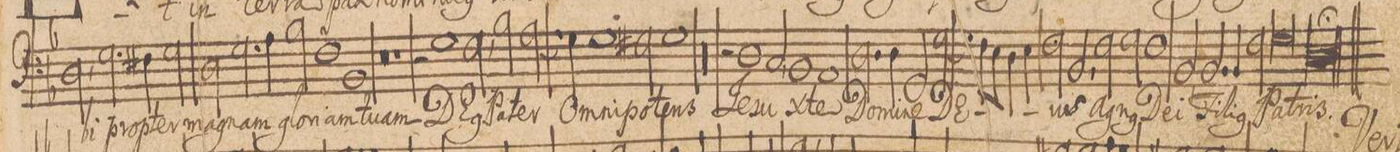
**kern	**text
*I"[Bassus]	*
*clefF4	*
*k[b-]	*
*M2/1	*
2D,\	-bi
2.G\	pro-
=13-	=13-
4F#X\	-pter
2G\	ma-
2D\	-gnam
2.G\	glo-
=14-	=14-
4A\	-ri-
2B-\	-am
1F\	tu-
=15-	=15-
1BB-/	-am
0r	.
=16-	=16-
1r	.
=17-	=17-
2r	.
1G\	DE-
2F,\	-(us)
=18-	=18-
2B-\	Pa-
[<2A\	-ter
4A\]	.
4G\	Om-
1G\	-ni-
=19-	=19-
2F#X\	-po-
1G\	-tens
=20-	=20-
00r	.
=21-	=21-
=22-	=22-
2r	.
1D\	Je-
2C,/	-su
=23-	=23-
1BB-/	X-
1AA/	-te
=24-	=24-
2.D\	Do-
4D\	-mi-
2GG/	-ne
[<2G\	DE-
=25-	=25-
4G\]	.
8F\L	.
8E\J	.
4D\	.
4E\	.
2F\	.
2BB-,/	-us
=26-	=26-
2F\	Ag-
2G\	-n(us)
1F\	De-
=27-	=27-
2BB-,/	-i
2.BB-/	Fi-
4BB-/	-li-
2F\	-(us)
=28-	=28-
0G\	Pa-
=29-	=29-
00D\;	-tris.
=30||-	=30||-
*M2/1	*
*-	*-
